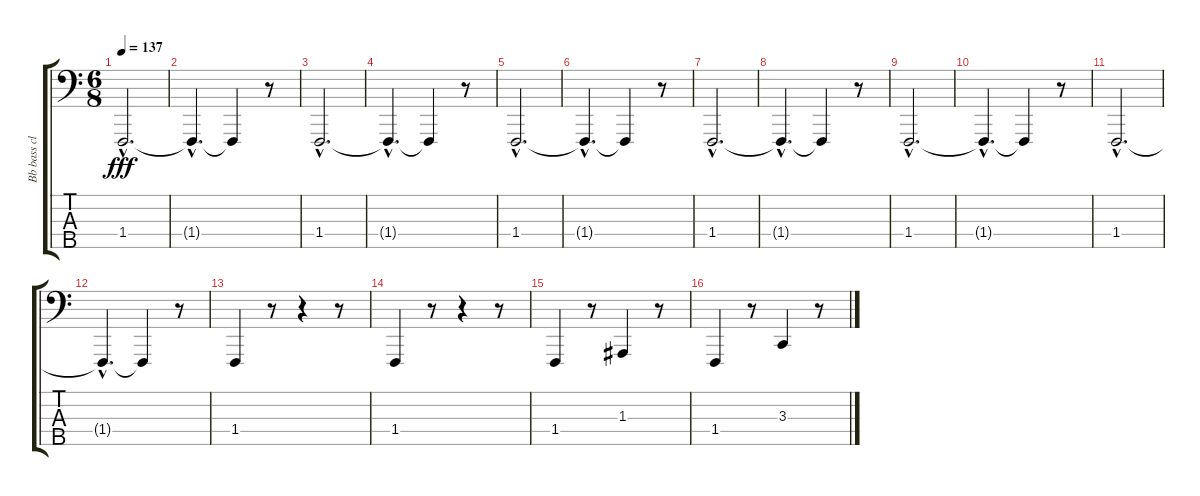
\track ("Bb bass clarinet" "Bb bass cl") {instrument clarinet}
\staff {score tabs}
\tuning (G2 D2 A1 E1 B0) {hide}
\ts (6 8)
\tempo 137
\clef f4
\ks c
1.4{hac}.2{d dy fff instrument clarinet} |
1.4{hac t}.4{d} 1.4{t}.4 r.8 |
1.4{hac}.2{d} |
1.4{hac t}.4{d} 1.4{t}.4 r.8 |
1.4{hac}.2{d} |
1.4{hac t}.4{d} 1.4{t}.4 r.8 |
1.4{hac}.2{d} |
1.4{hac t}.4{d} 1.4{t}.4 r.8 |
1.4{hac}.2{d} |
1.4{hac t}.4{d} 1.4{t}.4 r.8 |
1.4{hac}.2{d} |
1.4{hac t}.4{d} 1.4{t}.4 r.8 |
1.4.4 r.8 r.4 r.8 |
1.4.4 r.8 r.4 r.8 |
1.4.4 r.8 1.3.4 r.8 |
1.4.4 r.8 3.3.4 r.8
